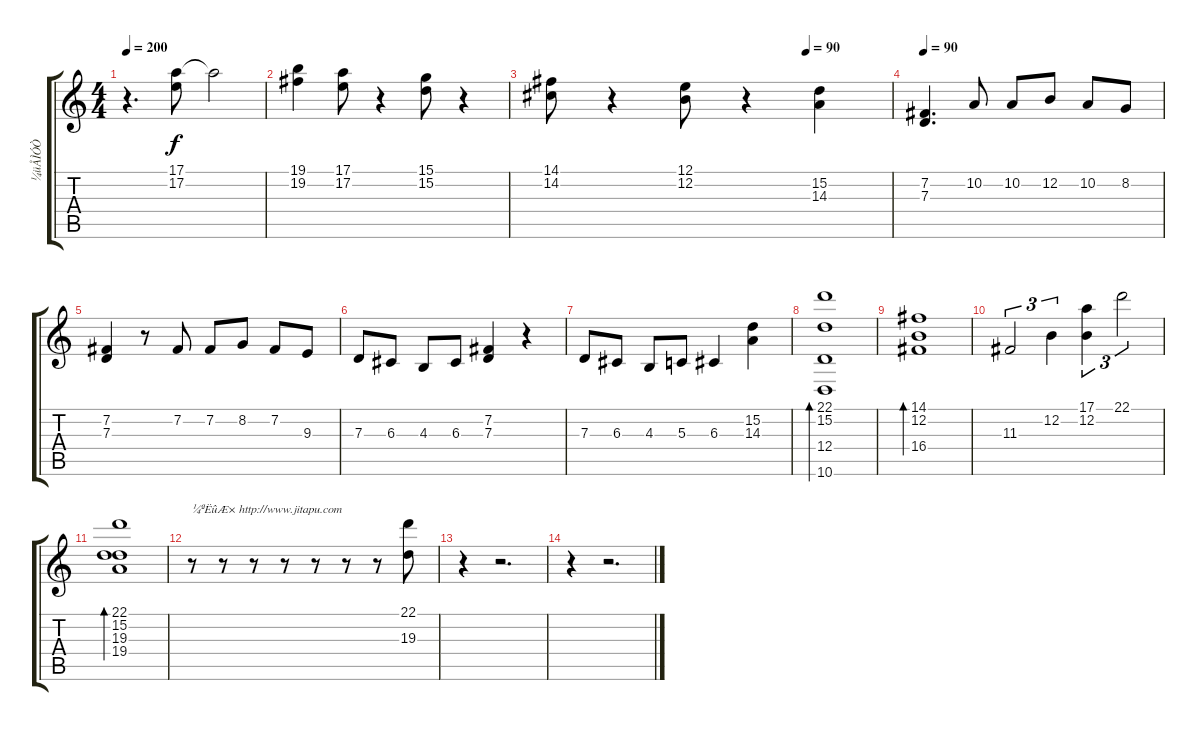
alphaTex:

\track ("¼üÅÌÓÒ" "¼üÅÌÓÒ") {instrument violin}
\staff {score tabs}
\tuning (E4 B3 G3 D3 A2 E2) {hide}
\ts (4 4)
\tempo 200
\clef g2
\ks c
r.4{d dy f} (17.1 17.2).8 17.1{t}.2 |
(19.1 19.2).4 (17.1 17.2).8 r.4 (15.1 15.2).8 r.4 |
\tempo (90 0.75)
(14.1 14.2).8 r.4 (12.1 12.2).8 r.4 (15.2 14.3).4 |
\tempo 90
(7.2 7.3).4{d} 10.2.8 10.2.8 12.2.8 10.2.8 8.2.8 |
(7.2 7.3).4 r.8 7.2.8 7.2.8 8.2.8 7.2.8 9.3.8 |
7.3.8 6.3.8 4.3.8 6.3.8 (7.2 7.3).4 r.4 |
7.3.8 6.3.8 4.3.8 5.3.8 6.3.4 (15.2 14.3).4 |
(22.1 15.2 12.4 10.6).1{bd 480 volume 15} |
(14.1 12.2 16.4).1{bd 480} |
11.3.2{tu (3 2)} 12.2.4{tu (3 2)} (17.1 12.2).4{tu (3 2)} 22.1.2{tu (3 2)} |
(22.1 15.2 19.3 19.4).1{bd 480} |
r.8{txt "¼ªËûÆ× http://www.jitapu.com"} r.8 r.8 r.8 r.8 r.8 r.8 (22.1 19.3).8 |
r.4 r.2{d} |
r.4 r.2{d}
